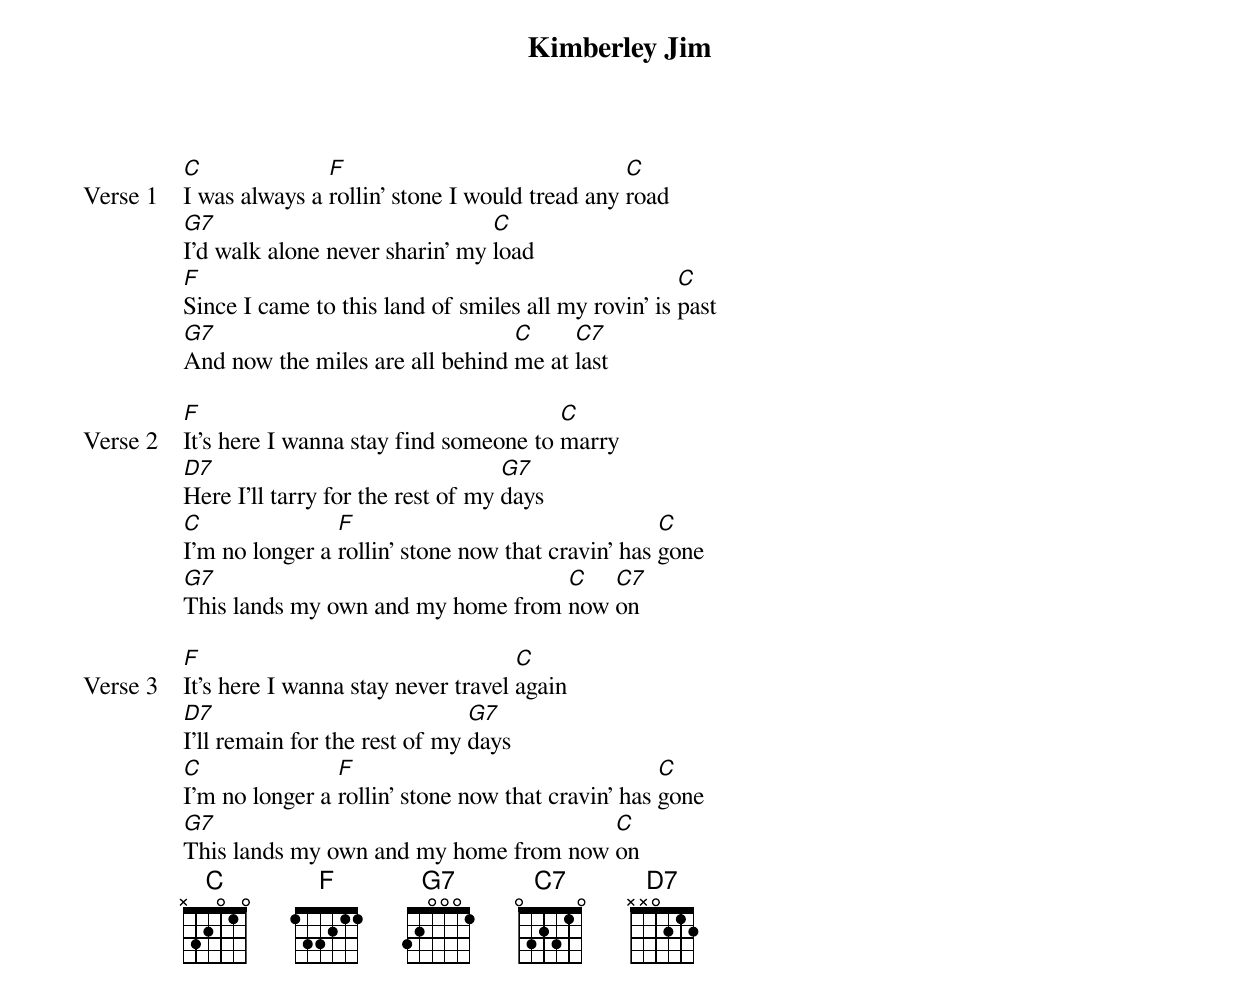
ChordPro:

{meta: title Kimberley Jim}
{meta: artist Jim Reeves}
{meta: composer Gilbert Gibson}
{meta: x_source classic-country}
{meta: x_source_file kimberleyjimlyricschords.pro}
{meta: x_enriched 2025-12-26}

{start_of_verse: Verse 1}
[C]I was always a [F]rollin' stone I would tread any [C]road
[G7]I'd walk alone never sharin' my [C]load
[F]Since I came to this land of smiles all my rovin' is [C]past
[G7]And now the miles are all behind [C]me at [C7]last
{end_of_verse}

{start_of_verse: Verse 2}
[F]It's here I wanna stay find someone to [C]marry
[D7]Here I'll tarry for the rest of my [G7]days
[C]I'm no longer a [F]rollin' stone now that cravin' has [C]gone
[G7]This lands my own and my home from [C]now [C7]on
{end_of_verse}

{start_of_verse: Verse 3}
[F]It's here I wanna stay never travel [C]again
[D7]I'll remain for the rest of my [G7]days
[C]I'm no longer a [F]rollin' stone now that cravin' has [C]gone
[G7]This lands my own and my home from now [C]on
{end_of_verse}
